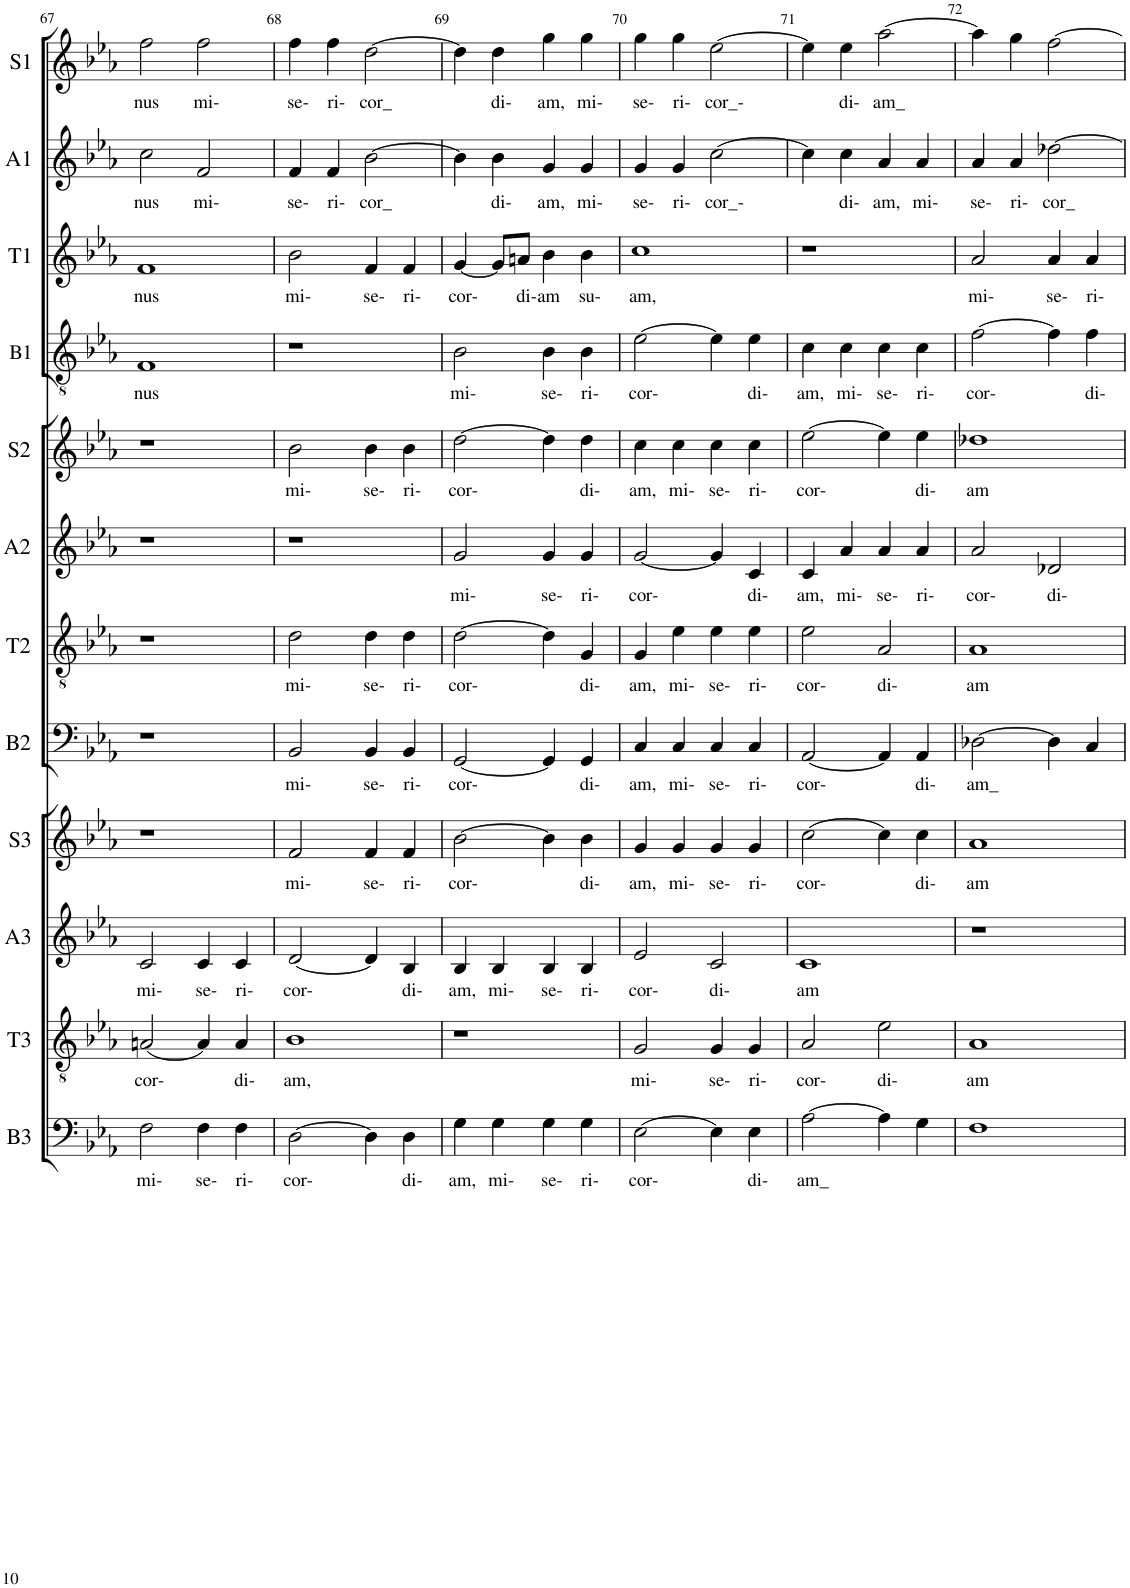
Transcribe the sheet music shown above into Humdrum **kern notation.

**kern	**text	**kern	**text	**kern	**text	**kern	**text	**kern	**text	**kern	**text	**kern	**text	**kern	**text	**kern	**text	**kern	**text	**kern	**text	**kern	**text
*part12	*part12	*part11	*part11	*part10	*part10	*part9	*part9	*part8	*part8	*part7	*part7	*part6	*part6	*part5	*part5	*part4	*part4	*part3	*part3	*part2	*part2	*part1	*part1
*staff12	*staff12	*staff11	*staff11	*staff10	*staff10	*staff9	*staff9	*staff8	*staff8	*staff7	*staff7	*staff6	*staff6	*staff5	*staff5	*staff4	*staff4	*staff3	*staff3	*staff2	*staff2	*staff1	*staff1
*I"B3	*	*I"T3	*	*I"A3	*	*I"S3	*	*I"B2	*	*I"T2	*	*I"A2	*	*I"S2	*	*I"B1	*	*I"T1	*	*I"A1	*	*I"S1	*
*I'B3	*	*I'T3	*	*I'A3	*	*I'S3	*	*I'B2	*	*I'T2	*	*I'A2	*	*I'S2	*	*I'B1	*	*I'T1	*	*I'A1	*	*I'S1	*
!!LO:PB:g=z
*clefF4	*	*clefGv2	*	*clefG2	*	*clefG2	*	*clefF4	*	*clefGv2	*	*clefG2	*	*clefG2	*	*clefGv2	*	*clefG2	*	*clefG2	*	*clefG2	*
*Trd7c12	*	*	*	*	*	*	*	*Trd7c12	*	*	*	*	*	*	*	*Trd7c12	*	*	*	*	*	*	*
*k[b-e-a-]	*	*k[b-e-a-]	*	*k[b-e-a-]	*	*k[b-e-a-]	*	*k[b-e-a-]	*	*k[b-e-a-]	*	*k[b-e-a-]	*	*k[b-e-a-]	*	*k[b-e-a-]	*	*k[b-e-a-]	*	*k[b-e-a-]	*	*k[b-e-a-]	*
*M2/2	*	*M2/2	*	*M2/2	*	*M2/2	*	*M2/2	*	*M2/2	*	*M2/2	*	*M2/2	*	*M2/2	*	*M2/2	*	*M2/2	*	*M2/2	*
=67	=67	=67	=67	=67	=67	=67	=67	=67	=67	=67	=67	=67	=67	=67	=67	=67	=67	=67	=67	=67	=67	=67	=67
!	!LO:LY:b	!	!LO:LY:b	!	!LO:LY:b	!	!	!	!	!	!	!	!	!	!	!	!LO:LY:b	!	!LO:LY:b	!	!LO:LY:b	!	!LO:LY:b
2F\	mi-	[2An/	cor-	2c/	mi-	1r	.	1r	.	1r	.	1r	.	1r	.	1F	nus	1f	nus	2cc\	nus	2ff\	nus
!	!LO:LY:b	!	!	!	!LO:LY:b	!	!	!	!	!	!	!	!	!	!	!	!	!	!	!	!LO:LY:b	!	!LO:LY:b
4F\	se-	4A/]	.	4c/	se-	.	.	.	.	.	.	.	.	.	.	.	.	.	.	2f/	mi-	2ff\	mi-
!	!LO:LY:b	!	!LO:LY:b	!	!LO:LY:b	!	!	!	!	!	!	!	!	!	!	!	!	!	!	!	!	!	!
4F\	ri-	4A/	di-	4c/	ri-	.	.	.	.	.	.	.	.	.	.	.	.	.	.	.	.	.	.
=68	=68	=68	=68	=68	=68	=68	=68	=68	=68	=68	=68	=68	=68	=68	=68	=68	=68	=68	=68	=68	=68	=68	=68
!	!LO:LY:b	!	!LO:LY:b	!	!LO:LY:b	!	!LO:LY:b	!	!LO:LY:b	!	!LO:LY:b	!	!	!	!LO:LY:b	!	!	!	!LO:LY:b	!	!LO:LY:b	!	!LO:LY:b
[2D\	cor-	1B-	am,	[2d/	cor-	2f/	mi-	2BB-/	mi-	2d\	mi-	1r	.	2b-\	mi-	1r	.	2b-\	mi-	4f/	se-	4ff\	se-
!	!	!	!	!	!	!	!	!	!	!	!	!	!	!	!	!	!	!	!	!	!LO:LY:b	!	!LO:LY:b
.	.	.	.	.	.	.	.	.	.	.	.	.	.	.	.	.	.	.	.	4f/	ri-	4ff\	ri-
!	!	!	!	!	!	!	!LO:LY:b	!	!LO:LY:b	!	!LO:LY:b	!	!	!	!LO:LY:b	!	!	!	!LO:LY:b	!	!LO:LY:b	!	!LO:LY:b
4D\]	.	.	.	4d/]	.	4f/	se-	4BB-/	se-	4d\	se-	.	.	4b-\	se-	.	.	4f/	se-	[2b-\	cor_	[2dd\	cor_
!	!LO:LY:b	!	!	!	!LO:LY:b	!	!LO:LY:b	!	!LO:LY:b	!	!LO:LY:b	!	!	!	!LO:LY:b	!	!	!	!LO:LY:b	!	!	!	!
4D\	di-	.	.	4B-/	di-	4f/	ri-	4BB-/	ri-	4d\	ri-	.	.	4b-\	ri-	.	.	4f/	ri-	.	.	.	.
=69	=69	=69	=69	=69	=69	=69	=69	=69	=69	=69	=69	=69	=69	=69	=69	=69	=69	=69	=69	=69	=69	=69	=69
!	!LO:LY:b	!	!	!	!LO:LY:b	!	!LO:LY:b	!	!LO:LY:b	!	!LO:LY:b	!	!LO:LY:b	!	!LO:LY:b	!	!LO:LY:b	!	!LO:LY:b	!	!	!	!
4G\	am,	1r	.	4B-/	am,	[2b-\	cor-	[2GG/	cor-	[2d\	cor-	2g/	mi-	[2dd\	cor-	2B-\	mi-	[4g/	cor-	4b-\]	.	4dd\]	.
!	!LO:LY:b	!	!	!	!LO:LY:b	!	!	!	!	!	!	!	!	!	!	!	!	!	!	!	!LO:LY:b	!	!LO:LY:b
4G\	mi-	.	.	4B-/	mi-	.	.	.	.	.	.	.	.	.	.	.	.	8g/L]	.	4b-\	di-	4dd\	di-
!	!	!	!	!	!	!	!	!	!	!	!	!	!	!	!	!	!	!	!LO:LY:b	!	!	!	!
.	.	.	.	.	.	.	.	.	.	.	.	.	.	.	.	.	.	8an/J	di-	.	.	.	.
!	!LO:LY:b	!	!	!	!LO:LY:b	!	!	!	!	!	!	!	!LO:LY:b	!	!	!	!LO:LY:b	!	!LO:LY:b	!	!LO:LY:b	!	!LO:LY:b
4G\	se-	.	.	4B-/	se-	4b-\]	.	4GG/]	.	4d\]	.	4g/	se-	4dd\]	.	4B-\	se-	4b-\	am	4g/	am,	4gg\	am,
!	!LO:LY:b	!	!	!	!LO:LY:b	!	!LO:LY:b	!	!LO:LY:b	!	!LO:LY:b	!	!LO:LY:b	!	!LO:LY:b	!	!LO:LY:b	!	!LO:LY:b	!	!LO:LY:b	!	!LO:LY:b
4G\	ri-	.	.	4B-/	ri-	4b-\	di-	4GG/	di-	4G/	di-	4g/	ri-	4dd\	di-	4B-\	ri-	4b-\	su-	4g/	mi-	4gg\	mi-
=70	=70	=70	=70	=70	=70	=70	=70	=70	=70	=70	=70	=70	=70	=70	=70	=70	=70	=70	=70	=70	=70	=70	=70
!	!LO:LY:b	!	!LO:LY:b	!	!LO:LY:b	!	!LO:LY:b	!	!LO:LY:b	!	!LO:LY:b	!	!LO:LY:b	!	!LO:LY:b	!	!LO:LY:b	!	!LO:LY:b	!	!LO:LY:b	!	!LO:LY:b
[2E-\	cor-	2G/	mi-	2e-/	cor-	4g/	am,	4C/	am,	4G/	am,	[2g/	cor-	4cc\	am,	[2e-\	cor-	1cc	am,	4g/	se-	4gg\	se-
!	!	!	!	!	!	!	!LO:LY:b	!	!LO:LY:b	!	!LO:LY:b	!	!	!	!LO:LY:b	!	!	!	!	!	!LO:LY:b	!	!LO:LY:b
.	.	.	.	.	.	4g/	mi-	4C/	mi-	4e-\	mi-	.	.	4cc\	mi-	.	.	.	.	4g/	ri-	4gg\	ri-
!	!	!	!LO:LY:b	!	!LO:LY:b	!	!LO:LY:b	!	!LO:LY:b	!	!LO:LY:b	!	!	!	!LO:LY:b	!	!	!	!	!	!LO:LY:b	!	!LO:LY:b
4E-\]	.	4G/	se-	2c/	di-	4g/	se-	4C/	se-	4e-\	se-	4g/]	.	4cc\	se-	4e-\]	.	.	.	[2cc\	cor_-	[2ee-\	cor_-
!	!LO:LY:b	!	!LO:LY:b	!	!	!	!LO:LY:b	!	!LO:LY:b	!	!LO:LY:b	!	!LO:LY:b	!	!LO:LY:b	!	!LO:LY:b	!	!	!	!	!	!
4E-\	di-	4G/	ri-	.	.	4g/	ri-	4C/	ri-	4e-\	ri-	4c/	di-	4cc\	ri-	4e-\	di-	.	.	.	.	.	.
=71	=71	=71	=71	=71	=71	=71	=71	=71	=71	=71	=71	=71	=71	=71	=71	=71	=71	=71	=71	=71	=71	=71	=71
!	!LO:LY:b	!	!LO:LY:b	!	!LO:LY:b	!	!LO:LY:b	!	!LO:LY:b	!	!LO:LY:b	!	!LO:LY:b	!	!LO:LY:b	!	!LO:LY:b	!	!	!	!	!	!
[2A-\	am_	2A-/	cor-	1c	am	[2cc\	cor-	[2AA-/	cor-	2e-\	cor-	4c/	am,	[2ee-\	cor-	4c\	am,	1r	.	4cc\]	.	4ee-\]	.
!	!	!	!	!	!	!	!	!	!	!	!	!	!LO:LY:b	!	!	!	!LO:LY:b	!	!	!	!LO:LY:b	!	!LO:LY:b
.	.	.	.	.	.	.	.	.	.	.	.	4a-/	mi-	.	.	4c\	mi-	.	.	4cc\	di-	4ee-\	di-
!	!	!	!LO:LY:b	!	!	!	!	!	!	!	!LO:LY:b	!	!LO:LY:b	!	!	!	!LO:LY:b	!	!	!	!LO:LY:b	!	!LO:LY:b
4A-\]	.	2e-\	di-	.	.	4cc\]	.	4AA-/]	.	2A-/	di-	4a-/	se-	4ee-\]	.	4c\	se-	.	.	4a-/	am,	[2aa-\	am_
!	!	!	!	!	!	!	!LO:LY:b	!	!LO:LY:b	!	!	!	!LO:LY:b	!	!LO:LY:b	!	!LO:LY:b	!	!	!	!LO:LY:b	!	!
4G\	.	.	.	.	.	4cc\	di-	4AA-/	di-	.	.	4a-/	ri-	4ee-\	di-	4c\	ri-	.	.	4a-/	mi-	.	.
=72	=72	=72	=72	=72	=72	=72	=72	=72	=72	=72	=72	=72	=72	=72	=72	=72	=72	=72	=72	=72	=72	=72	=72
!	!	!	!LO:LY:b	!	!	!	!LO:LY:b	!	!LO:LY:b	!	!LO:LY:b	!	!LO:LY:b	!	!LO:LY:b	!	!LO:LY:b	!	!LO:LY:b	!	!LO:LY:b	!	!
1F	.	1A-	am	1r	.	1a-	am	[2D-X\	am_	1A-	am	2a-/	cor-	1dd-X	am	[2f\	cor-	2a-/	mi-	4a-/	se-	4aa-\]	.
!	!	!	!	!	!	!	!	!	!	!	!	!	!	!	!	!	!	!	!	!	!LO:LY:b	!	!
.	.	.	.	.	.	.	.	.	.	.	.	.	.	.	.	.	.	.	.	4a-/	ri-	4gg\	.
!	!	!	!	!	!	!	!	!	!	!	!	!	!LO:LY:b	!	!	!	!	!	!LO:LY:b	!	!LO:LY:b	!	!
.	.	.	.	.	.	.	.	4D-\]	.	.	.	2d-X/	di-	.	.	4f\]	.	4a-/	se-	[2dd-X\	cor_	[2ff\	.
!	!	!	!	!	!	!	!	!	!	!	!	!	!	!	!	!	!LO:LY:b	!	!LO:LY:b	!	!	!	!
.	.	.	.	.	.	.	.	4C/	.	.	.	.	.	.	.	4f\	di-	4a-/	ri-	.	.	.	.
=	=	=	=	=	=	=	=	=	=	=	=	=	=	=	=	=	=	=	=	=	=	=	=
*-	*-	*-	*-	*-	*-	*-	*-	*-	*-	*-	*-	*-	*-	*-	*-	*-	*-	*-	*-	*-	*-	*-	*-
